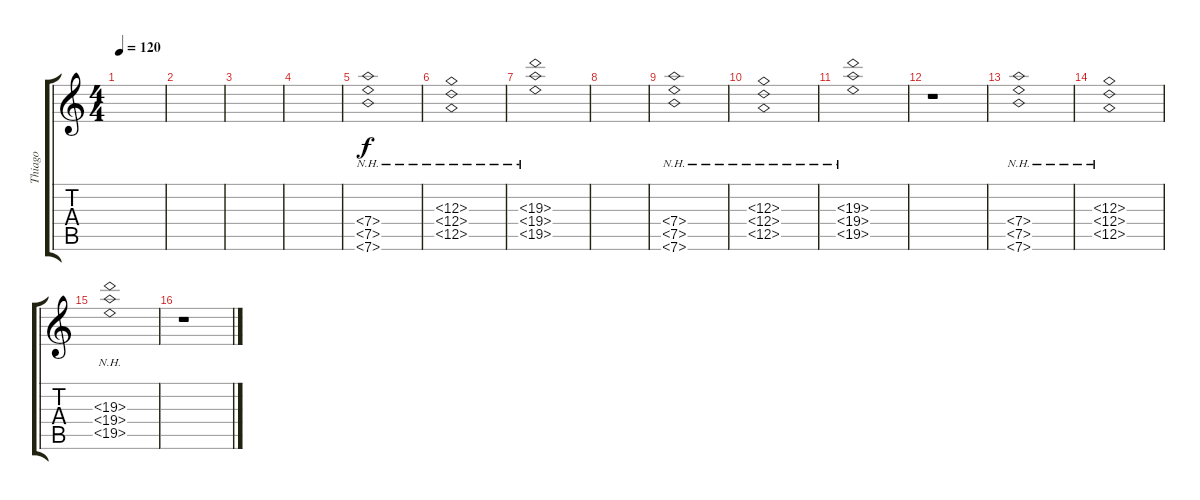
\track ("Thiago" "Thiago") {instrument acousticguitarsteel}
\staff {score tabs}
\tuning (E4 B3 G3 D3 A2 E2) {hide}
\ts (4 4)
\tempo 120
\clef g2
\ks c
|
|
|
|
(7.4{nh} 7.5{nh} 7.6{nh}).1 |
(12.3{nh} 12.4{nh} 12.5{nh}).1 |
(19.3{nh} 19.4{nh} 19.5{nh}).1 |
|
(7.4{nh} 7.5{nh} 7.6{nh}).1 |
(12.3{nh} 12.4{nh} 12.5{nh}).1 |
(19.3{nh} 19.4{nh} 19.5{nh}).1 |
r.1 |
(7.4{nh} 7.5{nh} 7.6{nh}).1 |
(12.3{nh} 12.4{nh} 12.5{nh}).1 |
(19.3{nh} 19.4{nh} 19.5{nh}).1 |
r.1
